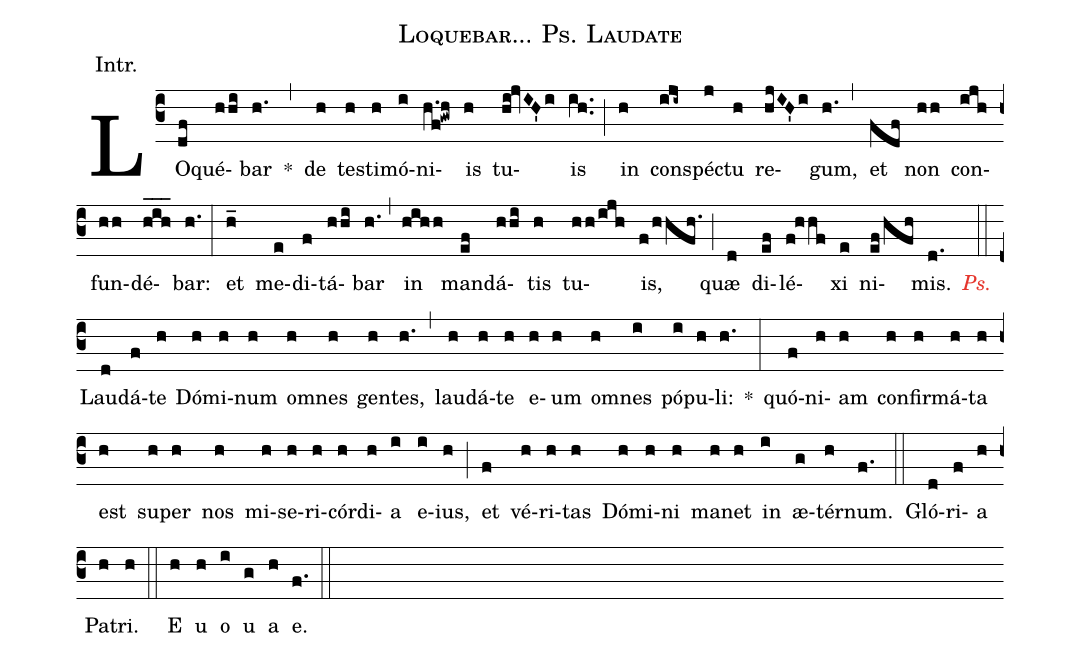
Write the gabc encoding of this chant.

name:Loquebar... Ps. Laudate;
annotation:Intr.;
mode:5;
office-part:Introit;
%%
(c3) LO(df)qué(hhi)bar(h.) *(,)
de(h) tes(h)ti(h)mó(i)ni(h.f!gwh)is(h) tu(hi!jvIH'i)is(ih..) (;)
in(h) con(iji~)spéc(j)tu(h) re(hjIH'i)gum,(h.) (,)
et(fdf) non(hh) con(ijh)fun(hh)dé(hih___)bar:(h.) (:)
et(h_) me(e)di(f)tá(hhi)bar(h.) (,)
in(hihh) man(ef)dá(hhi)tis(h) tu(hh/ijh)is,(f/hhfh.) (;)
quæ(d) di(ef)lé(f!hhf)xi(e) ni(ef/hfh)mis.(d.) <c><i>Ps.</i></c>(::)
Lau(d)dá(f)te(h) Dó(h)mi(h)num(h) om(h)nes(h) gen(h)tes,(h.) (,)
lau(h)dá(h)te(h) e(h)um(h) om(h)nes(i) pó(i)pu(h)li:(h.) *(:)
quó(f)ni(h)am(h) con(h)fir(h)má(h)ta(h) est(h) su(h)per(h) nos(h) mi(h)se(h)ri(h)cór(h)di(h)a(i) e(i)ius,(h) (;)
et(f) vé(h)ri(h)tas(h) Dó(h)mi(h)ni(h) ma(h)net(h) in(i) æ(g)tér(h)num.(f.) (::)
Gló(d)ri(f)a(h) Pa(h)tri.(h) (::)
<eu>E(h) u(h) o(i) u(g) a(h) e.</eu>(f.) (::)
